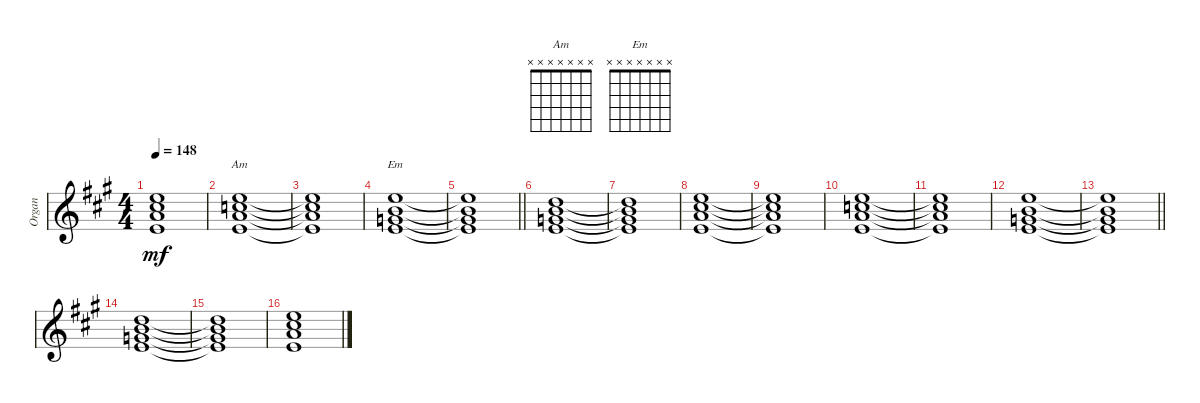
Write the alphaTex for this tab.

\track ("Organ" "Organ") {instrument drawbarorgan}
\staff {score}
\tuning (E4 B3 G3 D3 A2 E2 B1) {hide}
\chord ("Am" x x x x x x x)
\chord ("Em" x x x x x x x)
\ts (4 4)
\tempo 148
\clef g2
\ks a
(0.1{t} 10.2{t} 18.3{t} 26.4{t}).1{dy mf} |
(0.1 10.2 17.3 26.4).1{ch "Am"} |
(0.1{t} 10.2{t} 17.3{t} 26.4{t}).1 |
(0.1 8.2 16.3 26.4).1{ch "Em"} |
\barLineRight lightlight
(0.1{t} 8.2{t} 16.3{t} 26.4{t}).1 |
(0.1 8.2 16.3 24.4).1 |
(0.1{t} 8.2{t} 16.3{t} 24.4{t}).1 |
(0.1 10.2 18.3 26.4).1 |
(0.1{t} 10.2{t} 18.3{t} 26.4{t}).1 |
(0.1 10.2 17.3 26.4).1 |
(0.1{t} 10.2{t} 17.3{t} 26.4{t}).1 |
(0.1 8.2 16.3 26.4).1 |
\barLineRight lightlight
(0.1{t} 8.2{t} 16.3{t} 26.4{t}).1 |
(0.1 8.2 16.3 24.4).1 |
(0.1{t} 8.2{t} 16.3{t} 24.4{t}).1 |
(0.1 10.2 18.3 26.4).1
